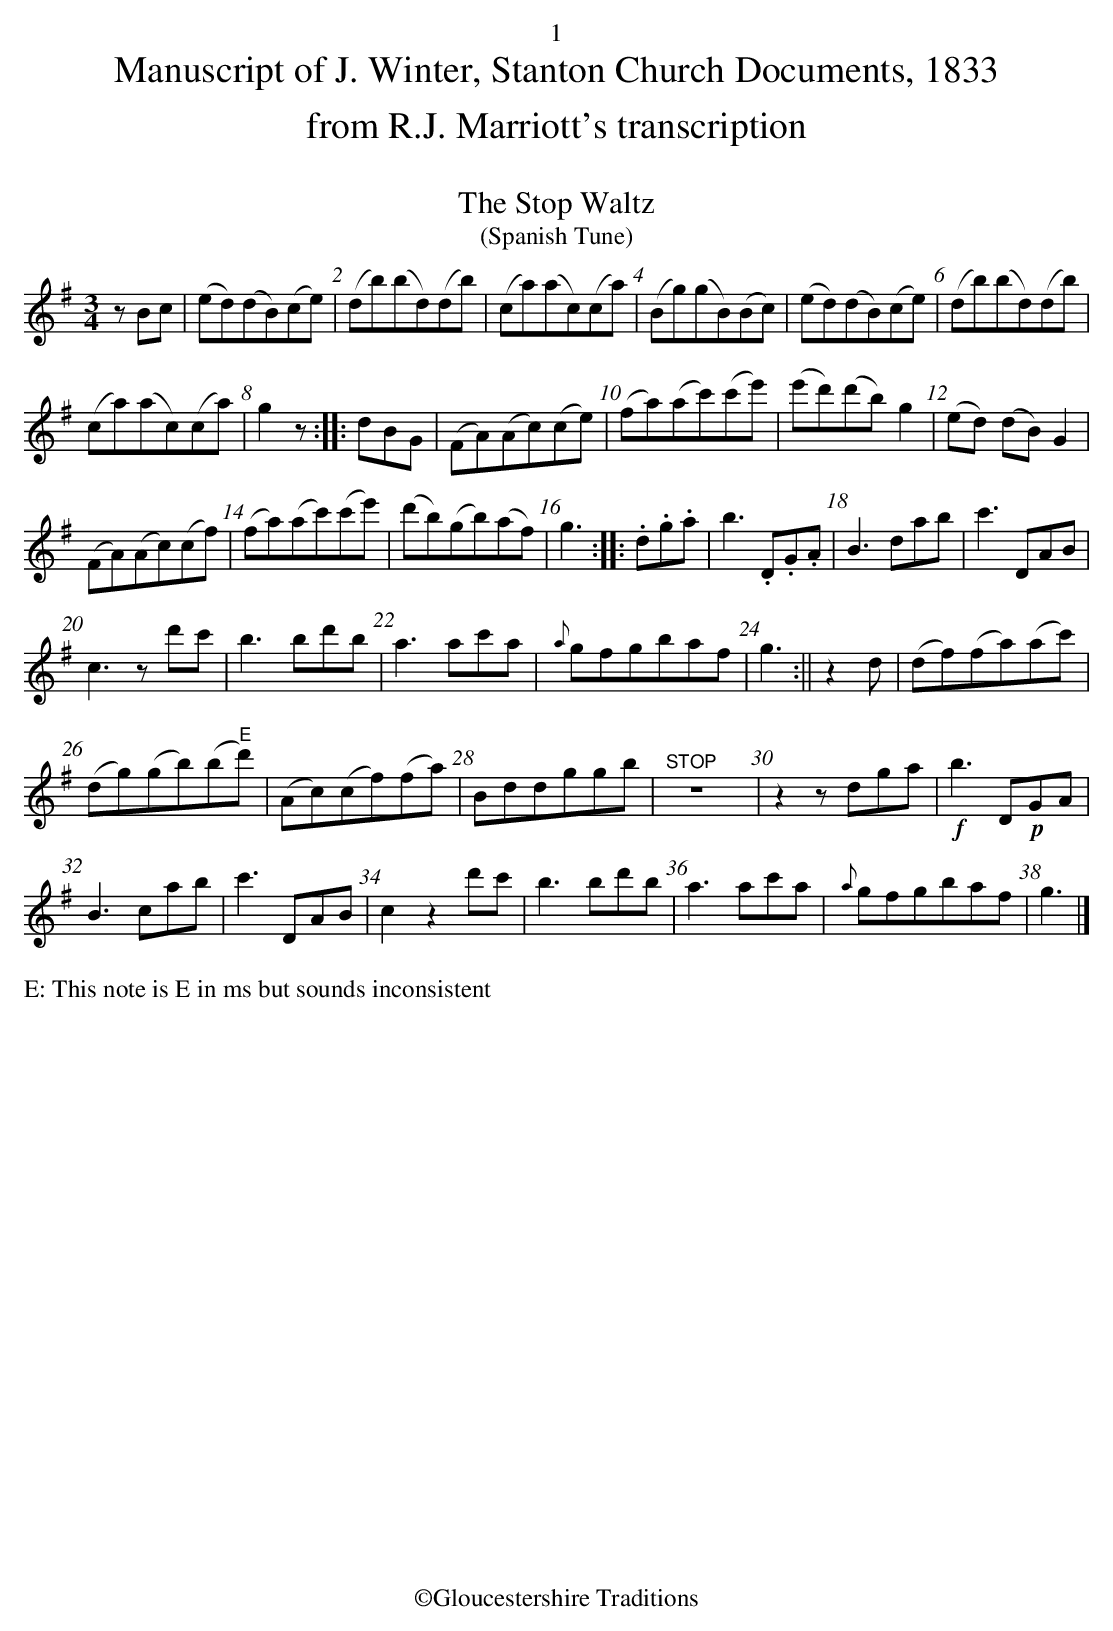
X:1
T:Stop Waltz, The
T:(Spanish Tune)
M:3/4
L:1/8
K:G
zBc| (ed)(dB)(ce) | (db)(bd)(db) | (ca)(ac)(ca) | (Bg)(gB)(Bc) | (ed)(dB)(ce) | (db)(bd)(db)|
(ca)(ac)(ca)|g2z :||: dBG| (FA)(Ac)(ce) | (fa)(ac')(c'e') | (e'd')(d'b)g2 | (ed) (dB) G2|
(FA)(Ac)(cf) | (fa)(ac')(c'e') | (d'b)(gb)(af) | g3:||:.d.g.a | b3.D.G.A | B3dab | c'3DAB|
c3zd'c' | b3bd'b | a3ac'a | {a}gfgbaf | g3:||z2d| (df)(fa)(ac') |
(dg)(gb)(b"^E"d') | (Ac)(cf)(fa) | Bddggb |"^ STOP"Zx/4| z2zdga |!f!b3D!p!GA|
B3cab | c'3DAB | c2z2d'c' | b3bd'b | a3ac'a | {a}gfgbaf | g3|]
